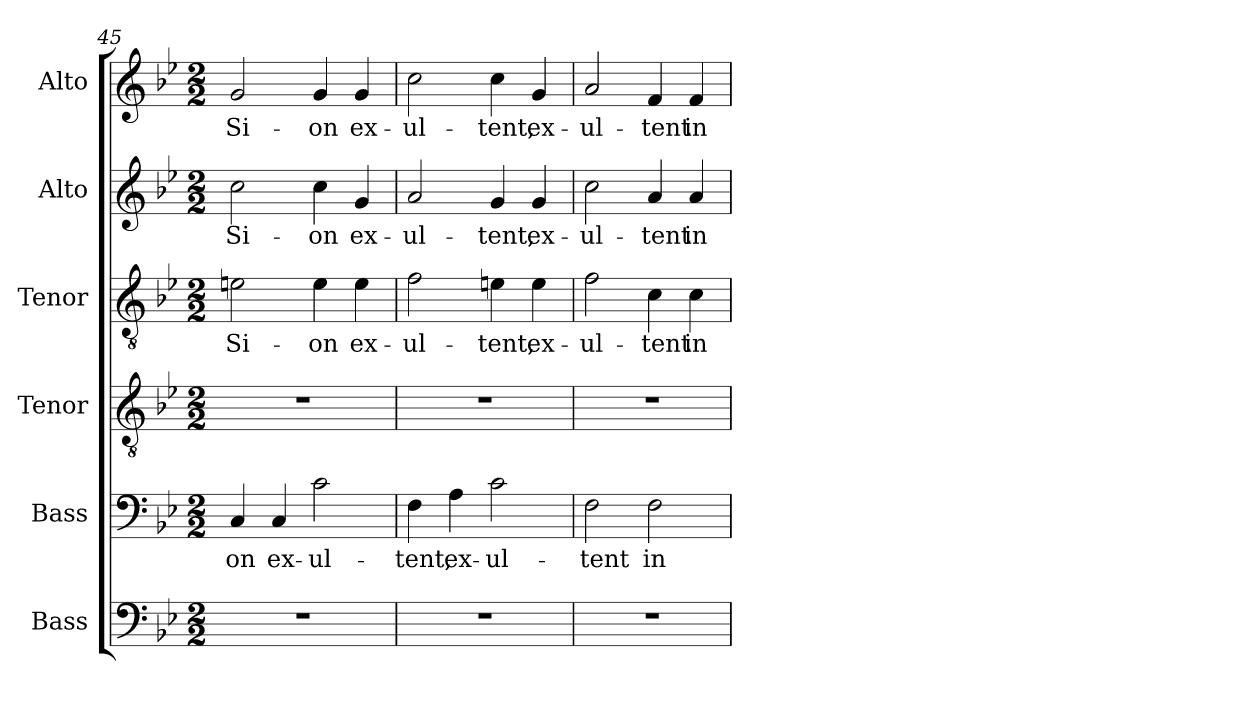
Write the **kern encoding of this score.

**kern	**kern	**text	**kern	**kern	**text	**kern	**text	**kern	**text
*part6	*part5	*part5	*part4	*part3	*part3	*part2	*part2	*part1	*part1
*staff6	*staff5	*staff5	*staff4	*staff3	*staff3	*staff2	*staff2	*staff1	*staff1
*I"Bass	*I"Bass	*	*I"Tenor	*I"Tenor	*	*I"Alto	*	*I"Alto	*
*I'B.	*I'B.	*	*I'T.	*I'T.	*	*I'A.	*	*I'A.	*
*clefF4	*clefF4	*	*clefGv2	*clefGv2	*	*clefG2	*	*clefG2	*
*	*	*	*ITrd7c12	*ITrd7c12	*	*	*	*	*
*k[b-e-]	*k[b-e-]	*	*k[b-e-]	*k[b-e-]	*	*k[b-e-]	*	*k[b-e-]	*
*B-:	*B-:	*	*B-:	*B-:	*	*B-:	*	*B-:	*
*M2/2	*M2/2	*	*M2/2	*M2/2	*	*M2/2	*	*M2/2	*
=45	=45	=45	=45	=45	=45	=45	=45	=45	=45
!	!	!LO:LY:b:color=#000000	!	!	!	!	!	!	!
!	!	!	!	!	!LO:LY:b:color=#000000	!	!	!	!
!	!	!	!	!	!	!	!LO:LY:b:color=#000000	!	!
!	!	!	!	!	!	!	!	!	!LO:LY:b:color=#000000
1r	4Ci/	-on	1r	2Eni\	Si-	2cci\	Si-	2gi/	Si-
!	!	!LO:LY:b:color=#000000	!	!	!	!	!	!	!
.	4Ci/	ex-	.	.	.	.	.	.	.
!	!	!LO:LY:b:color=#000000	!	!	!	!	!	!	!
!	!	!	!	!	!LO:LY:b:color=#000000	!	!	!	!
!	!	!	!	!	!	!	!LO:LY:b:color=#000000	!	!
!	!	!	!	!	!	!	!	!	!LO:LY:b:color=#000000
.	2ci\	-ul-	.	4Ei\	-on	4cci\	-on	4gi/	-on
!	!	!	!	!	!LO:LY:b:color=#000000	!	!	!	!
!	!	!	!	!	!	!	!LO:LY:b:color=#000000	!	!
!	!	!	!	!	!	!	!	!	!LO:LY:b:color=#000000
.	.	.	.	4Ei\	ex-	4gi/	ex-	4gi/	ex-
=46	=46	=46	=46	=46	=46	=46	=46	=46	=46
!	!	!LO:LY:b:color=#000000	!	!	!	!	!	!	!
!	!	!	!	!	!LO:LY:b:color=#000000	!	!	!	!
!	!	!	!	!	!	!	!LO:LY:b:color=#000000	!	!
!	!	!	!	!	!	!	!	!	!LO:LY:b:color=#000000
1r	4Fi\	-tent,	1r	2Fi\	-ul-	2ai/	-ul-	2cci\	-ul-
!	!	!LO:LY:b:color=#000000	!	!	!	!	!	!	!
.	4Ai\	ex-	.	.	.	.	.	.	.
!	!	!LO:LY:b:color=#000000	!	!	!	!	!	!	!
!	!	!	!	!	!LO:LY:b:color=#000000	!	!	!	!
!	!	!	!	!	!	!	!LO:LY:b:color=#000000	!	!
!	!	!	!	!	!	!	!	!	!LO:LY:b:color=#000000
.	2ci\	-ul-	.	4Eni\	-tent,	4gi/	-tent,	4cci\	-tent,
!	!	!	!	!	!LO:LY:b:color=#000000	!	!	!	!
!	!	!	!	!	!	!	!LO:LY:b:color=#000000	!	!
!	!	!	!	!	!	!	!	!	!LO:LY:b:color=#000000
.	.	.	.	4Ei\	ex-	4gi/	ex-	4gi/	ex-
=47	=47	=47	=47	=47	=47	=47	=47	=47	=47
!	!	!LO:LY:b:color=#000000	!	!	!	!	!	!	!
!	!	!	!	!	!LO:LY:b:color=#000000	!	!	!	!
!	!	!	!	!	!	!	!LO:LY:b:color=#000000	!	!
!	!	!	!	!	!	!	!	!	!LO:LY:b:color=#000000
1r	2Fi\	-tent	1r	2Fi\	-ul-	2cci\	-ul-	2ai/	-ul-
!	!	!LO:LY:b:color=#000000	!	!	!	!	!	!	!
!	!	!	!	!	!LO:LY:b:color=#000000	!	!	!	!
!	!	!	!	!	!	!	!LO:LY:b:color=#000000	!	!
!	!	!	!	!	!	!	!	!	!LO:LY:b:color=#000000
.	2Fi\	in	.	4Ci\	-tent	4ai/	-tent	4fi/	-tent
!	!	!	!	!	!LO:LY:b:color=#000000	!	!	!	!
!	!	!	!	!	!	!	!LO:LY:b:color=#000000	!	!
!	!	!	!	!	!	!	!	!	!LO:LY:b:color=#000000
.	.	.	.	4Ci\	in	4ai/	in	4fi/	in
=	=	=	=	=	=	=	=	=	=
*-	*-	*-	*-	*-	*-	*-	*-	*-	*-
